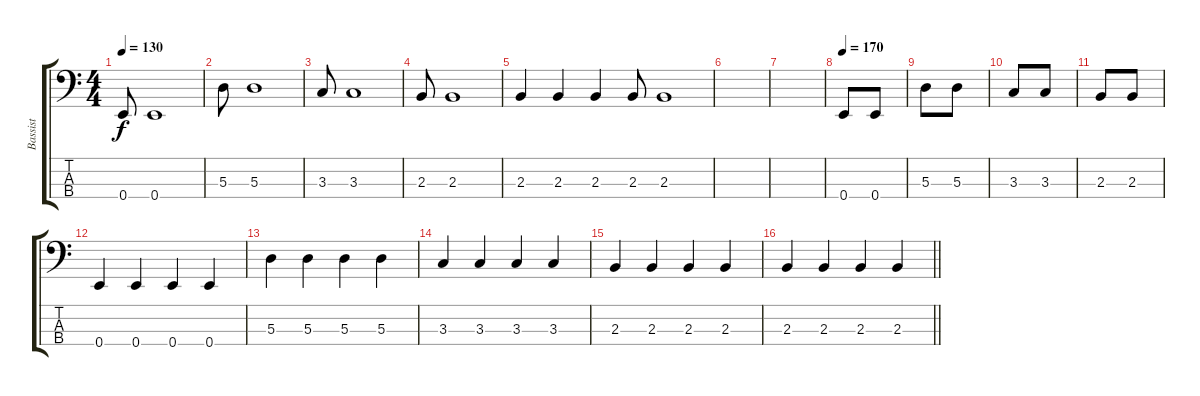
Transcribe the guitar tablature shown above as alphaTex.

\track ("Bassist" "Bassist") {instrument electricbasspick}
\staff {score tabs}
\tuning (G2 D2 A1 E1) {hide}
\ts (4 4)
\tempo 130
\clef f4
\ks c
0.4.8{dy f} 0.4.1 |
5.3.8 5.3.1 |
3.3.8 3.3.1 |
2.3.8 2.3.1 |
2.3.4 2.3.4 2.3.4 2.3.8 2.3.1 |
|
|
\tempo 170
0.4.8 0.4.8 |
5.3.8 5.3.8 |
3.3.8 3.3.8 |
2.3.8 2.3.8 |
0.4.4 0.4.4 0.4.4 0.4.4 |
5.3.4 5.3.4 5.3.4 5.3.4 |
3.3.4 3.3.4 3.3.4 3.3.4 |
2.3.4 2.3.4 2.3.4 2.3.4 |
\barLineRight lightlight
2.3.4 2.3.4 2.3.4 2.3.4
